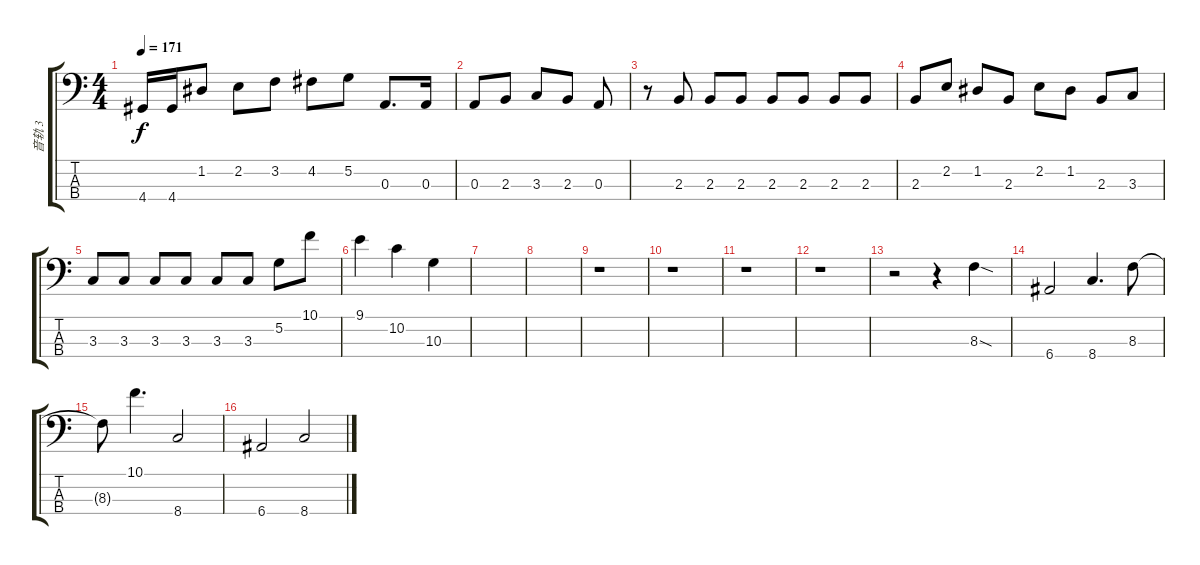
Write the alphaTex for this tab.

\track ("音轨 3" "音轨 3") {instrument electricbassfinger}
\staff {score tabs}
\tuning (G2 D2 A1 E1) {hide}
\ts (4 4)
\tempo 171
\clef f4
\ks c
4.4{t}.16{dy f} 4.4.16 1.2.8 2.2.8 3.2.8 4.2.8 5.2.8 0.3.8{d} 0.3.16 |
0.3.8 2.3.8 3.3.8 2.3.8 0.3.8 |
r.8 2.3.8 2.3.8 2.3.8 2.3.8 2.3.8 2.3.8 2.3.8 |
2.3.8 2.2.8 1.2.8 2.3.8 2.2.8 1.2.8 2.3.8 3.3.8 |
3.3.8 3.3.8 3.3.8 3.3.8 3.3.8 3.3.8 5.2.8 10.1.8 |
9.1.4 10.2.4 10.3.4 |
|
|
r.1 |
r.1 |
r.1 |
r.1 |
r.2 r.4 8.3{sod}.4 |
6.4.2 8.4.4{d} 8.3.8 |
8.3{t}.8 10.1.4{d} 8.4.2 |
6.4.2 8.4.2
